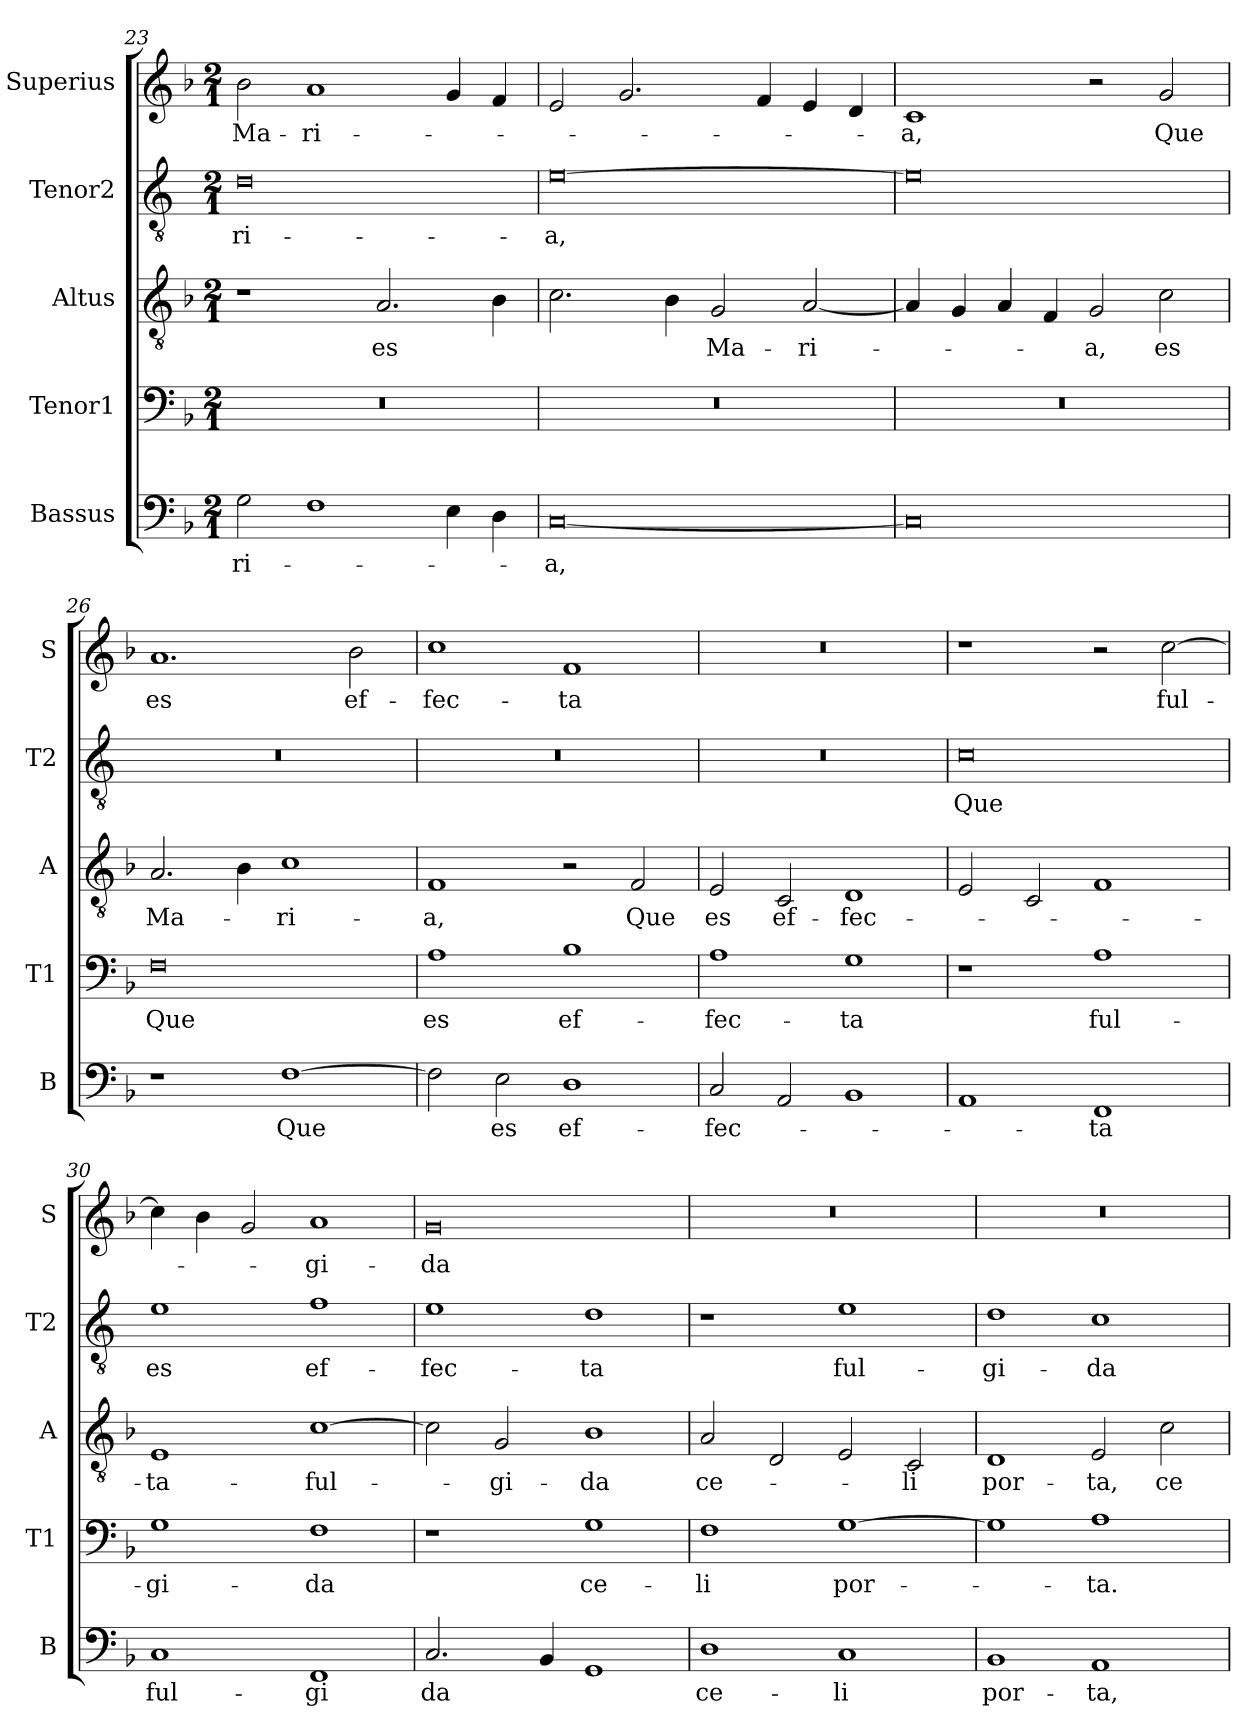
**kern	**text	**kern	**text	**kern	**text	**kern	**text	**kern	**text
*part5	*part5	*part4	*part4	*part3	*part3	*part2	*part2	*part1	*part1
*staff5	*staff5	*staff4	*staff4	*staff3	*staff3	*staff2	*staff2	*staff1	*staff1
*I"Bassus	*	*I"Tenor1	*	*I"Altus	*	*I"Tenor2	*	*I"Superius	*
*I'B	*	*I'T1	*	*I'A	*	*I'T2	*	*I'S	*
*clefF4	*	*clefF4	*	*clefGv2	*	*clefGv2	*	*clefG2	*
*k[b-]	*	*k[b-]	*	*k[b-]	*	*k[]	*	*k[b-]	*
*M2/1	*	*M2/1	*	*M2/1	*	*M2/1	*	*M2/1	*
=23	=23	=23	=23	=23	=23	=23	=23	=23	=23
2G\	-ri-	0r	.	1r	.	0d	-ri-	2b-\	Ma-
1F	.	.	.	.	.	.	.	1a	-ri-
.	.	.	.	2.A/	es	.	.	.	.
4E\	.	.	.	.	.	.	.	4g/	.
4D\	.	.	.	4B-\	.	.	.	4f/	.
=24	=24	=24	=24	=24	=24	=24	=24	=24	=24
[0C	-a,	0r	.	2.c\	.	[0e	-a,	2e/	.
.	.	.	.	.	.	.	.	2.g/	.
.	.	.	.	4B-\	.	.	.	.	.
.	.	.	.	2G/	Ma-	.	.	.	.
.	.	.	.	.	.	.	.	4f/	.
.	.	.	.	[2A/	-ri-	.	.	4e/	.
.	.	.	.	.	.	.	.	4d/	.
=25	=25	=25	=25	=25	=25	=25	=25	=25	=25
0C]	.	0r	.	4A/]	.	0e]	.	1c	-a,
.	.	.	.	4G/	.	.	.	.	.
.	.	.	.	4A/	.	.	.	.	.
.	.	.	.	4F/	.	.	.	.	.
.	.	.	.	2G/	-a,	.	.	2r	.
.	.	.	.	2c\	es	.	.	2g/	Que
=26	=26	=26	=26	=26	=26	=26	=26	=26	=26
1r	.	0F	Que	2.A/	Ma-	0r	.	1.a	es
.	.	.	.	4B-\	.	.	.	.	.
[1F	Que	.	.	1c	-ri-	.	.	.	.
.	.	.	.	.	.	.	.	2b-\	ef-
=27	=27	=27	=27	=27	=27	=27	=27	=27	=27
2F\]	.	1A	es	1F	-a,	0r	.	1cc	-fec-
2E\	es	.	.	.	.	.	.	.	.
1D	ef-	1B-	ef-	2r	.	.	.	1f	-ta
.	.	.	.	2F/	Que	.	.	.	.
=28	=28	=28	=28	=28	=28	=28	=28	=28	=28
2C/	-fec-	1A	-fec-	2E/	es	0r	.	0r	.
2AA/	.	.	.	2C/	ef-	.	.	.	.
1BB-	.	1G	-ta	1D	-fec-	.	.	.	.
=29	=29	=29	=29	=29	=29	=29	=29	=29	=29
1AA	.	1r	.	2E/	.	0c	Que	1r	.
.	.	.	.	2C/	.	.	.	.	.
1FF	-ta	1A	ful-	1F	.	.	.	2r	.
.	.	.	.	.	.	.	.	[2cc\	ful-
=30	=30	=30	=30	=30	=30	=30	=30	=30	=30
1C	ful-	1G	-gi-	1E	-ta-	1e	es	4cc\]	.
.	.	.	.	.	.	.	.	4b-\	.
.	.	.	.	.	.	.	.	2g/	.
1FF	-gi	1F	-da	[1c	-ful-	1f	ef-	1a	-gi-
=31	=31	=31	=31	=31	=31	=31	=31	=31	=31
2.C/	da	1r	.	2c\]	.	1e	-fec-	0g	-da
.	.	.	.	2G/	-gi-	.	.	.	.
4BB-/	.	.	.	.	.	.	.	.	.
1GG	.	1G	ce-	1B-	-da	1d	-ta	.	.
=32	=32	=32	=32	=32	=32	=32	=32	=32	=32
1D	ce-	1F	-li	2A/	ce-	1r	.	0r	.
.	.	.	.	2D/	.	.	.	.	.
1C	-li	[1G	por-	2E/	.	1e	ful-	.	.
.	.	.	.	2C/	-li	.	.	.	.
=33	=33	=33	=33	=33	=33	=33	=33	=33	=33
1BB-	por-	1G]	.	1D	por-	1d	-gi-	0r	.
1AA	-ta,	1A	-ta.	2E/	-ta,	1c	-da	.	.
.	.	.	.	2c\	ce-	.	.	.	.
=	=	=	=	=	=	=	=	=	=
*-	*-	*-	*-	*-	*-	*-	*-	*-	*-
